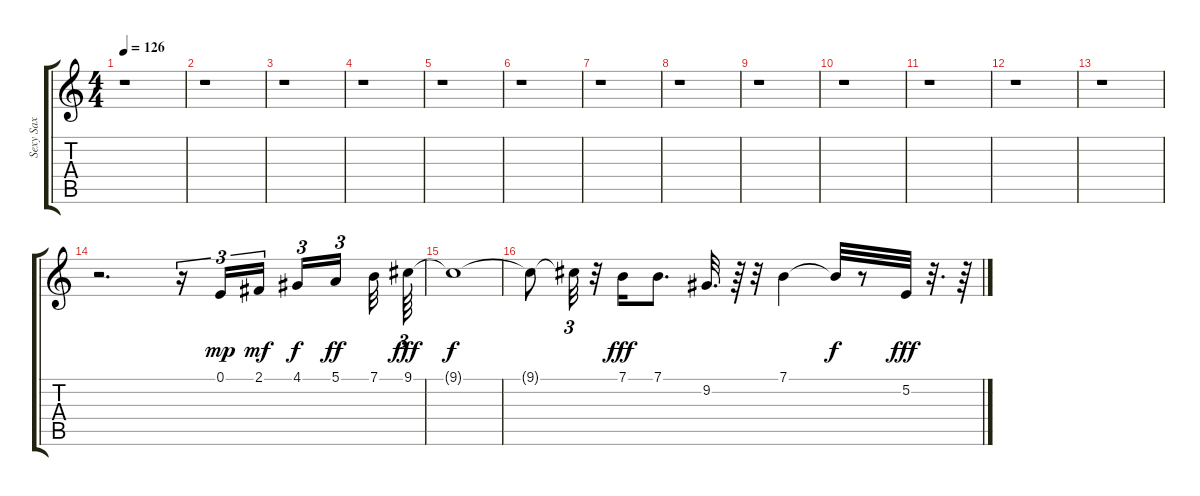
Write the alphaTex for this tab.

\track ("Sexy Sax" "Sexy Sax") {instrument altosax}
\staff {score tabs}
\tuning (E4 B3 G3 D3 A2 E2) {hide}
\ts (4 4)
\tempo 126
\clef g2
\ks c
r.1{dy f} |
r.1 |
r.1 |
r.1 |
r.1 |
r.1 |
r.1 |
r.1 |
r.1 |
r.1 |
r.1 |
r.1 |
r.1 |
r.2{d} r.16{tu (3 2)} 0.1.16{tu (3 2) dy mp} 2.1.16{tu (3 2) dy mf beam splitsecondary} 4.1.16{tu (3 2) dy f} 5.1.16{tu (3 2) dy ff beam splitsecondary} 7.1.32 9.1.64{tu (3 2) dy fff} |
9.1{t}.1{dy f} |
9.1{t}.8 9.1{t}.32{tu (3 2)} r.32 7.1.16{dy fff} 7.1.8{d} 9.2.32{d} r.64 r.32 7.1.4 7.1{t}.32{dy f} r.8 5.2.32{dy fff} r.32{d} r.64
